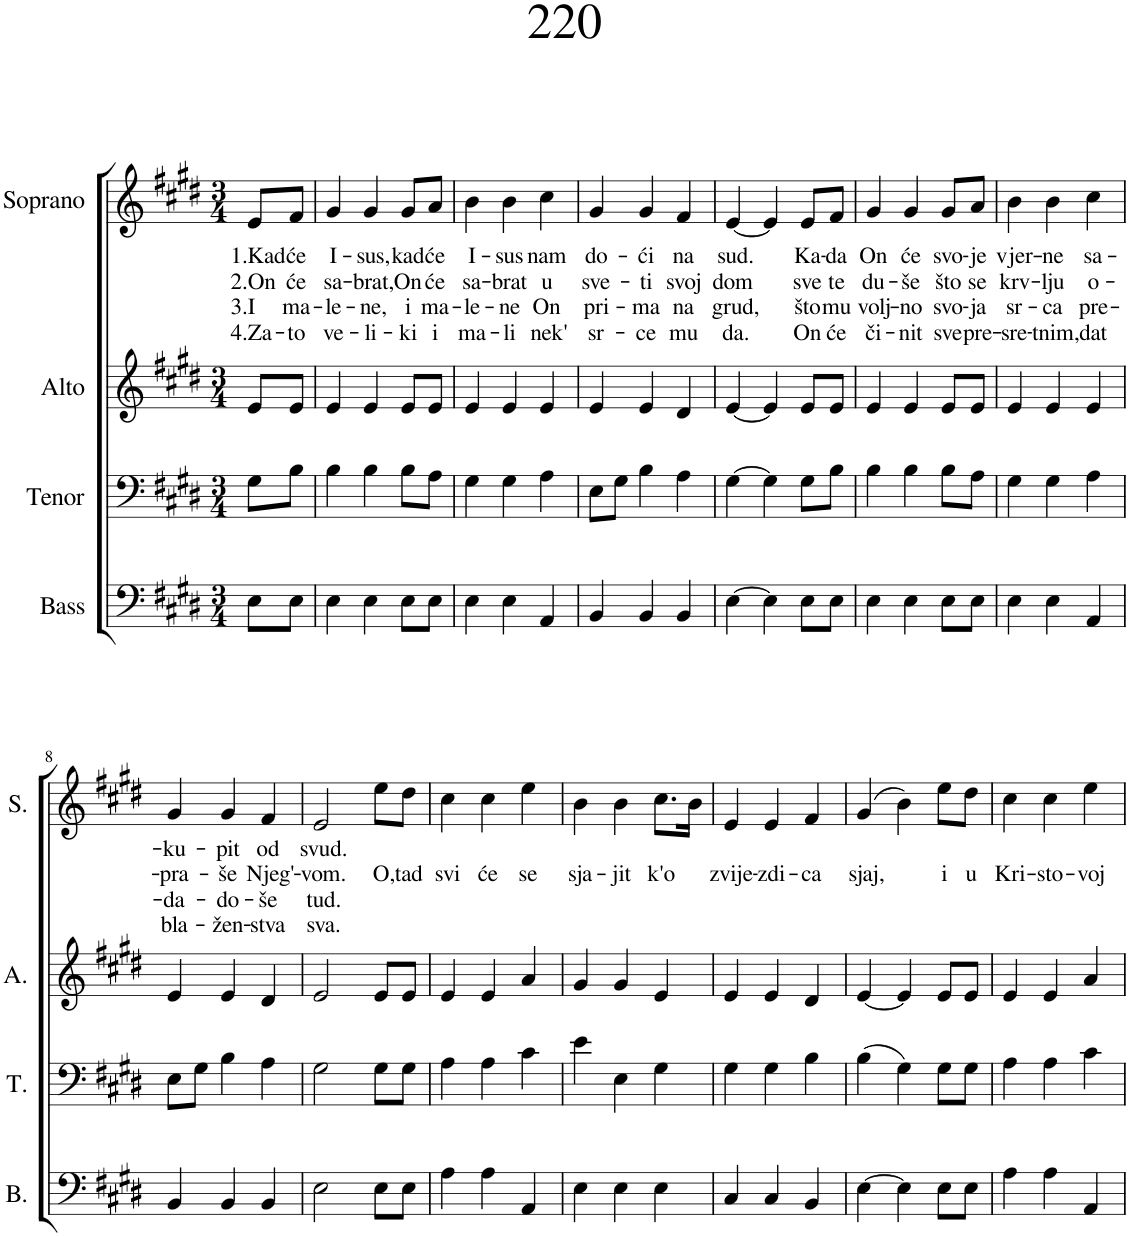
**kern	**kern	**kern	**kern	**text	**text	**text	**text
*part4	*part3	*part2	*part1	*part1	*part1	*part1	*part1
*staff4	*staff3	*staff2	*staff1	*staff1	*staff1	*staff1	*staff1
*I"Bass	*I"Tenor	*I"Alto	*I"Soprano	*	*	*	*
*I'B.	*I'T.	*I'A.	*I'S.	*	*	*	*
*clefF4	*clefF4	*clefG2	*clefG2	*	*	*	*
*k[f#c#g#d#]	*k[f#c#g#d#]	*k[f#c#g#d#]	*k[f#c#g#d#]	*	*	*	*
*M3/4	*M3/4	*M3/4	*M3/4	*	*	*	*
=1	=1	=1	=1	=1	=1	=1	=1
!	!	!	!	!LO:LY:b	!LO:LY:b	!LO:LY:b	!LO:LY:b
8E\L	8G#\L	8e/L	8e/L	1.Kad	2.On	3.I	4.Za-
!	!	!	!	!LO:LY:b	!LO:LY:b	!LO:LY:b	!LO:LY:b
8E\J	8B\J	8e/J	8f#/J	će	će	ma-	-to
=2	=2	=2	=2	=2	=2	=2	=2
!	!	!	!	!LO:LY:b	!LO:LY:b	!LO:LY:b	!LO:LY:b
4E\	4B\	4e/	4g#/	I-	sa-	-le-	ve-
!	!	!	!	!LO:LY:b	!LO:LY:b	!LO:LY:b	!LO:LY:b
4E\	4B\	4e/	4g#/	-sus,	-brat,	-ne,	-li-
!	!	!	!	!LO:LY:b	!LO:LY:b	!LO:LY:b	!LO:LY:b
8E\L	8B\L	8e/L	8g#/L	kad	On	i	-ki
!	!	!	!	!LO:LY:b	!LO:LY:b	!LO:LY:b	!LO:LY:b
8E\J	8A\J	8e/J	8a/J	će	će	ma-	i
=3	=3	=3	=3	=3	=3	=3	=3
!	!	!	!	!LO:LY:b	!LO:LY:b	!LO:LY:b	!LO:LY:b
4E\	4G#\	4e/	4b\	I-	sa-	-le-	ma-
!	!	!	!	!LO:LY:b	!LO:LY:b	!LO:LY:b	!LO:LY:b
4E\	4G#\	4e/	4b\	-sus	-brat	-ne	-li
!	!	!	!	!LO:LY:b	!LO:LY:b	!LO:LY:b	!LO:LY:b
4AA/	4A\	4e/	4cc#\	nam	u	On	nek'
=4	=4	=4	=4	=4	=4	=4	=4
!	!	!	!	!LO:LY:b	!LO:LY:b	!LO:LY:b	!LO:LY:b
4BB/	8E\L	4e/	4g#/	do-	sve-	pri-	sr-
.	8G#\J	.	.	.	.	.	.
!	!	!	!	!LO:LY:b	!LO:LY:b	!LO:LY:b	!LO:LY:b
4BB/	4B\	4e/	4g#/	-ći	-ti	-ma	-ce
!	!	!	!	!LO:LY:b	!LO:LY:b	!LO:LY:b	!LO:LY:b
4BB/	4A\	4d#/	4f#/	na	svoj	na	mu
=5	=5	=5	=5	=5	=5	=5	=5
!	!	!	!	!LO:LY:b	!LO:LY:b	!LO:LY:b	!LO:LY:b
[4E\	[4G#\	[4e/	[4e/	sud.	dom	grud,	da.
4E\]	4G#\]	4e/]	4e/]	.	.	.	.
!	!	!	!	!LO:LY:b	!LO:LY:b	!LO:LY:b	!LO:LY:b
8E\L	8G#\L	8e/L	8e/L	Ka-	sve	što	On
!	!	!	!	!LO:LY:b	!LO:LY:b	!LO:LY:b	!LO:LY:b
8E\J	8B\J	8e/J	8f#/J	-da	te	mu	će
=6	=6	=6	=6	=6	=6	=6	=6
!	!	!	!	!LO:LY:b	!LO:LY:b	!LO:LY:b	!LO:LY:b
4E\	4B\	4e/	4g#/	On	du-	volj-	či-
!	!	!	!	!LO:LY:b	!LO:LY:b	!LO:LY:b	!LO:LY:b
4E\	4B\	4e/	4g#/	će	-še	-no	-nit
!	!	!	!	!LO:LY:b	!LO:LY:b	!LO:LY:b	!LO:LY:b
8E\L	8B\L	8e/L	8g#/L	svo-	što	svo-	sve
!	!	!	!	!LO:LY:b	!LO:LY:b	!LO:LY:b	!LO:LY:b
8E\J	8A\J	8e/J	8a/J	-je	se	-ja	pre-
=7	=7	=7	=7	=7	=7	=7	=7
!	!	!	!	!LO:LY:b	!LO:LY:b	!LO:LY:b	!LO:LY:b
4E\	4G#\	4e/	4b\	vjer-	krv-	sr-	-sre-
!	!	!	!	!LO:LY:b	!LO:LY:b	!LO:LY:b	!LO:LY:b
4E\	4G#\	4e/	4b\	-ne	-lju	-ca	-tnim,
!	!	!	!	!LO:LY:b	!LO:LY:b	!LO:LY:b	!LO:LY:b
4AA/	4A\	4e/	4cc#\	sa-	o-	pre-	dat
!!LO:LB:g=z
=8	=8	=8	=8	=8	=8	=8	=8
!	!	!	!	!LO:LY:b	!LO:LY:b	!LO:LY:b	!LO:LY:b
4BB/	8E\L	4e/	4g#/	-ku-	-pra-	-da-	bla-
.	8G#\J	.	.	.	.	.	.
!	!	!	!	!LO:LY:b	!LO:LY:b	!LO:LY:b	!LO:LY:b
4BB/	4B\	4e/	4g#/	-pit	-še	-do-	-žen-
!	!	!	!	!LO:LY:b	!LO:LY:b	!LO:LY:b	!LO:LY:b
4BB/	4A\	4d#/	4f#/	od	Njeg'-	-še	-stva
=9	=9	=9	=9	=9	=9	=9	=9
!	!	!	!	!LO:LY:b	!LO:LY:b	!LO:LY:b	!LO:LY:b
2E\	2G#\	2e/	2e/	svud.	-vom.	tud.	sva.
!	!	!	!	!	!LO:LY:b	!	!
8E\L	8G#\L	8e/L	8ee\L	.	O,	.	.
!	!	!	!	!	!LO:LY:b	!	!
8E\J	8G#\J	8e/J	8dd#\J	.	tad	.	.
=10	=10	=10	=10	=10	=10	=10	=10
!	!	!	!	!	!LO:LY:b	!	!
4A\	4A\	4e/	4cc#\	.	svi	.	.
!	!	!	!	!	!LO:LY:b	!	!
4A\	4A\	4e/	4cc#\	.	će	.	.
!	!	!	!	!	!LO:LY:b	!	!
4AA/	4c#\	4a/	4ee\	.	se	.	.
=11	=11	=11	=11	=11	=11	=11	=11
!	!	!	!	!	!LO:LY:b	!	!
4E\	4e\	4g#/	4b\	.	sja-	.	.
!	!	!	!	!	!LO:LY:b	!	!
4E\	4E\	4g#/	4b\	.	-jit	.	.
!	!	!	!	!	!LO:LY:b	!	!
4E\	4G#\	4e/	8.cc#\L	.	k'o	.	.
.	.	.	16b\Jk	.	.	.	.
=12	=12	=12	=12	=12	=12	=12	=12
!	!	!	!	!	!LO:LY:b	!	!
4C#/	4G#\	4e/	4e/	.	zvije-	.	.
!	!	!	!	!	!LO:LY:b	!	!
4C#/	4G#\	4e/	4e/	.	-zdi-	.	.
!	!	!	!	!	!LO:LY:b	!	!
4BB/	4B\	4d#/	4f#/	.	-ca	.	.
=13	=13	=13	=13	=13	=13	=13	=13
!	!	!	!	!	!LO:LY:b	!	!
[4E\	(4B\	[4e/	(4g#/	.	sjaj,	.	.
4E\]	4G#\)	4e/]	4b\)	.	.	.	.
!	!	!	!	!	!LO:LY:b	!	!
8E\L	8G#\L	8e/L	8ee\L	.	i	.	.
!	!	!	!	!	!LO:LY:b	!	!
8E\J	8G#\J	8e/J	8dd#\J	.	u	.	.
=14	=14	=14	=14	=14	=14	=14	=14
!	!	!	!	!	!LO:LY:b	!	!
4A\	4A\	4e/	4cc#\	.	Kri-	.	.
!	!	!	!	!	!LO:LY:b	!	!
4A\	4A\	4e/	4cc#\	.	-sto-	.	.
!	!	!	!	!	!LO:LY:b	!	!
4AA/	4c#\	4a/	4ee\	.	-voj	.	.
=	=	=	=	=	=	=	=
*-	*-	*-	*-	*-	*-	*-	*-
